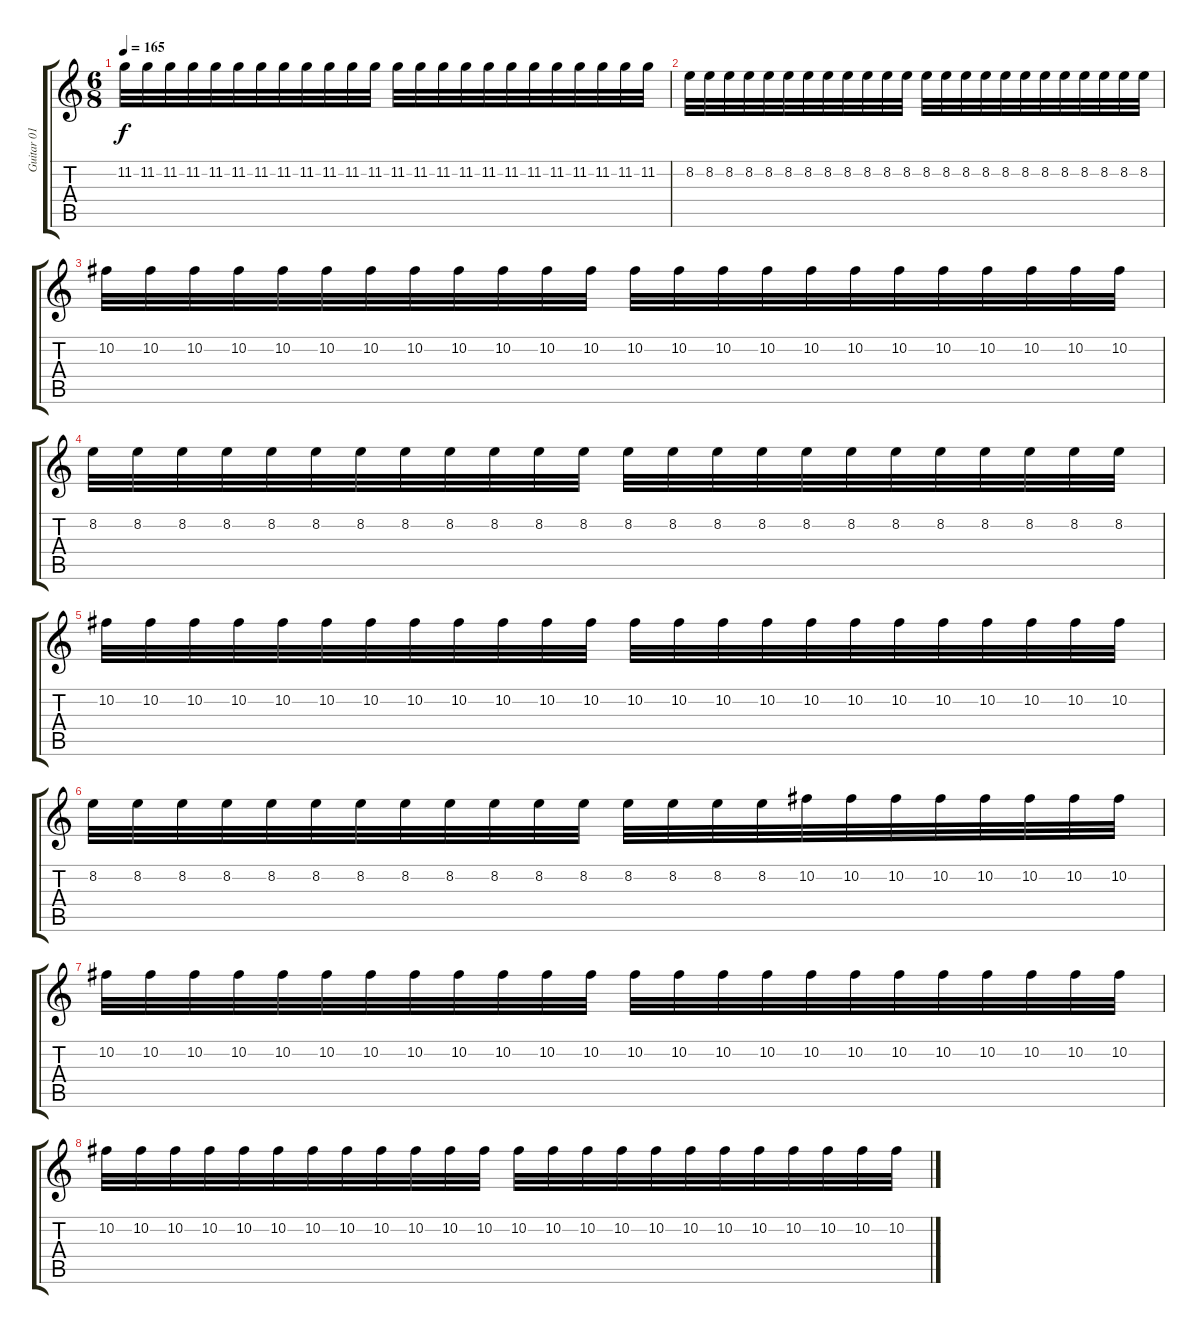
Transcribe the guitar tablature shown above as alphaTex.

\track ("Guitar 01" "Guitar 01") {instrument overdrivenguitar}
\staff {score tabs}
\tuning (Db4 Ab3 E3 B2 Gb2 B1) {hide}
\ts (6 8)
\tempo 165
\clef g2
\ks c
11.2.32{dy f} 11.2.32 11.2.32 11.2.32 11.2.32 11.2.32 11.2.32 11.2.32 11.2.32 11.2.32 11.2.32 11.2.32 11.2.32 11.2.32 11.2.32 11.2.32 11.2.32 11.2.32 11.2.32 11.2.32 11.2.32 11.2.32 11.2.32 11.2.32 |
8.2.32 8.2.32 8.2.32 8.2.32 8.2.32 8.2.32 8.2.32 8.2.32 8.2.32 8.2.32 8.2.32 8.2.32 8.2.32 8.2.32 8.2.32 8.2.32 8.2.32 8.2.32 8.2.32 8.2.32 8.2.32 8.2.32 8.2.32 8.2.32 |
10.2.32 10.2.32 10.2.32 10.2.32 10.2.32 10.2.32 10.2.32 10.2.32 10.2.32 10.2.32 10.2.32 10.2.32 10.2.32 10.2.32 10.2.32 10.2.32 10.2.32 10.2.32 10.2.32 10.2.32 10.2.32 10.2.32 10.2.32 10.2.32 |
8.2.32 8.2.32 8.2.32 8.2.32 8.2.32 8.2.32 8.2.32 8.2.32 8.2.32 8.2.32 8.2.32 8.2.32 8.2.32 8.2.32 8.2.32 8.2.32 8.2.32 8.2.32 8.2.32 8.2.32 8.2.32 8.2.32 8.2.32 8.2.32 |
10.2.32 10.2.32 10.2.32 10.2.32 10.2.32 10.2.32 10.2.32 10.2.32 10.2.32 10.2.32 10.2.32 10.2.32 10.2.32 10.2.32 10.2.32 10.2.32 10.2.32 10.2.32 10.2.32 10.2.32 10.2.32 10.2.32 10.2.32 10.2.32 |
8.2.32 8.2.32 8.2.32 8.2.32 8.2.32 8.2.32 8.2.32 8.2.32 8.2.32 8.2.32 8.2.32 8.2.32 8.2.32 8.2.32 8.2.32 8.2.32 10.2.32 10.2.32 10.2.32 10.2.32 10.2.32 10.2.32 10.2.32 10.2.32 |
10.2.32 10.2.32 10.2.32 10.2.32 10.2.32 10.2.32 10.2.32 10.2.32 10.2.32 10.2.32 10.2.32 10.2.32 10.2.32 10.2.32 10.2.32 10.2.32 10.2.32 10.2.32 10.2.32 10.2.32 10.2.32 10.2.32 10.2.32 10.2.32 |
10.2.32 10.2.32 10.2.32 10.2.32 10.2.32 10.2.32 10.2.32 10.2.32 10.2.32 10.2.32 10.2.32 10.2.32 10.2.32 10.2.32 10.2.32 10.2.32 10.2.32 10.2.32 10.2.32 10.2.32 10.2.32 10.2.32 10.2.32 10.2.32
